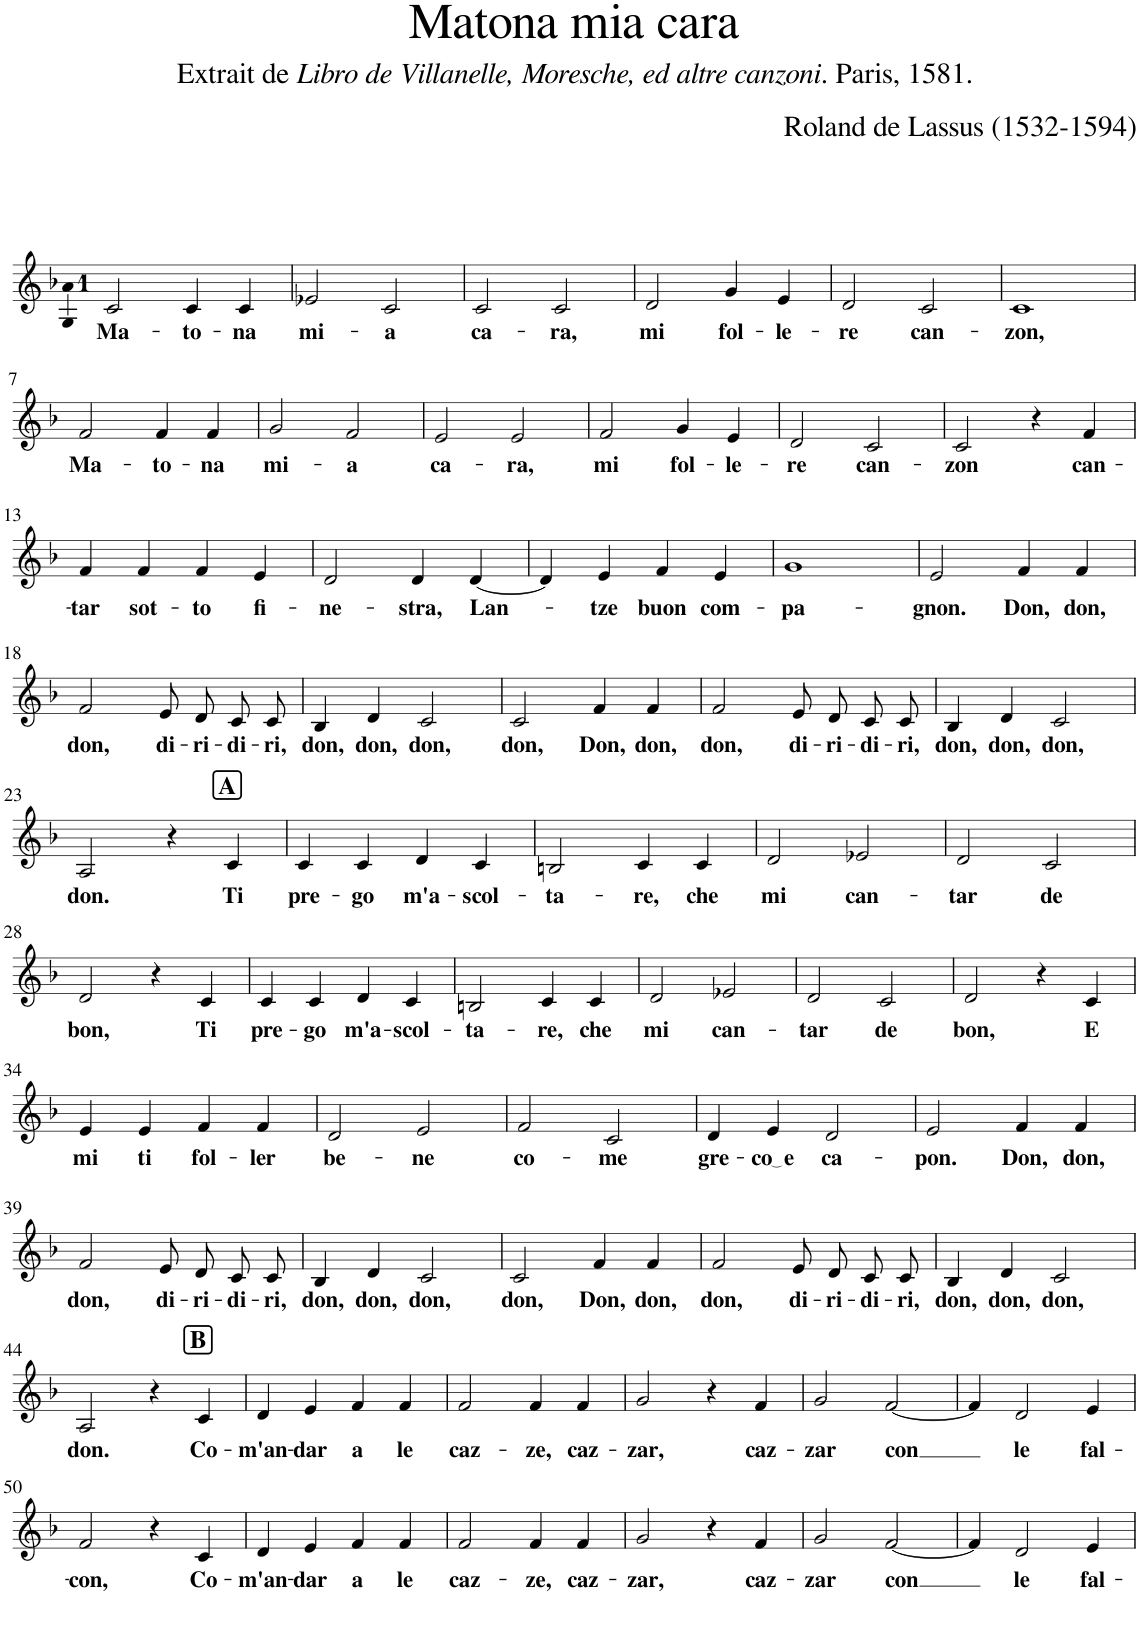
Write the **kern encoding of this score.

**kern	**text
*part1	*part1
*staff1	*staff1
*I"Alto	*
*clefG2	*
*k[b-]	*
*M1/4	*
=1	=1
!	!LO:LY:b
[4c/	Ma-
4ryy	.
!	!LO:LY:b
4c/	-to-
!	!LO:LY:b
4c/	-na
=2	=2
!	!LO:LY:b
[4e-X/	mi-
4c/]	.
!	!LO:LY:b
2c/	-a
=3	=3
!	!LO:LY:b
[4c/	ca-
4e-/]	.
!	!LO:LY:b
2c/	-ra,
=4	=4
!	!LO:LY:b
[4d/	mi
4c/]	.
!	!LO:LY:b
4g/	fol-
!	!LO:LY:b
4e/	-le-
=5	=5
!	!LO:LY:b
[4d/	-re
4d/]	.
!	!LO:LY:b
2c/	can-
=6	=6
!	!LO:LY:b
[4c	-zon,
4d/]	.
!!LO:LB:g=z
=7	=7
!	!LO:LY:b
[4f/	Ma-
4c_	.
!	!LO:LY:b
4f/	-to-
!	!LO:LY:b
4f/	-na
=8	=8
!	!LO:LY:b
[4g/	mi-
4f/]	.
4c_	.
!	!LO:LY:b
2f/	-a
=9	=9
!	!LO:LY:b
[4e/	ca-
4g/]	.
4c]	.
!	!LO:LY:b
2e/	-ra,
=10	=10
!	!LO:LY:b
[4f/	mi
4e/]	.
!	!LO:LY:b
4g/	fol-
!	!LO:LY:b
4e/	-le-
=11	=11
!	!LO:LY:b
[4d/	-re
4f/]	.
!	!LO:LY:b
2c/	can-
=12	=12
!	!LO:LY:b
[4c/	-zon
4d/]	.
4r	.
!	!LO:LY:b
4f/	can-
!!LO:LB:g=z
=13	=13
!	!LO:LY:b
4f/	-tar
4c/]	.
!	!LO:LY:b
4f/	sot-
!	!LO:LY:b
4f/	-to
!	!LO:LY:b
4e/	fi-
=14	=14
!	!LO:LY:b
[4d/	-ne-
4ryy	.
!	!LO:LY:b
4d/	-stra,
!	!LO:LY:b
[4d/	Lan-
=15	=15
4d/]	.
4d/]	.
!	!LO:LY:b
4e/	-tze
!	!LO:LY:b
4f/	buon
!	!LO:LY:b
4e/	com-
=16	=16
!	!LO:LY:b
[4g	-pa-
=17	=17
!	!LO:LY:b
[4e/	-gnon.
4g_	.
!	!LO:LY:b
4f/	Don,
!	!LO:LY:b
4f/	don,
!!LO:LB:g=z
=18	=18
!	!LO:LY:b
[4f/	don,
4e/]	.
4g_	.
!	!LO:LY:b
8e/	di-
!	!LO:LY:b
8d/	-ri-
!	!LO:LY:b
8c/	-di-
!	!LO:LY:b
8c/	-ri,
=19	=19
!	!LO:LY:b
4B-/	don,
4f/]	.
4g]	.
!	!LO:LY:b
4d/	don,
!	!LO:LY:b
2c/	don,
=20	=20
!	!LO:LY:b
[4c/	don,
4ryy	.
!	!LO:LY:b
4f/	Don,
!	!LO:LY:b
4f/	don,
=21	=21
!	!LO:LY:b
[4f/	don,
4c/]	.
!	!LO:LY:b
8e/	di-
!	!LO:LY:b
8d/	-ri-
!	!LO:LY:b
8c/	-di-
!	!LO:LY:b
8c/	-ri,
=22	=22
!	!LO:LY:b
4B-/	don,
4f/]	.
!	!LO:LY:b
4d/	don,
!	!LO:LY:b
2c/	don,
!!LO:LB:g=z
!!LO:REH:place=s1:a:B:cj:fs=14:t=A:qo=3
=23	=23
!	!LO:LY:b
[4A/	don.
4ryy	.
4r	.
!	!LO:LY:b
4c/	Ti
=24	=24
!	!LO:LY:b
4c/	pre-
4A/]	.
!	!LO:LY:b
4c/	-go
!	!LO:LY:b
4d/	m'a-
!	!LO:LY:b
4c/	-scol-
=25	=25
!	!LO:LY:b
[4Bn/	-ta-
4ryy	.
!	!LO:LY:b
4c/	-re,
!	!LO:LY:b
4c/	che
=26	=26
!	!LO:LY:b
[4d/	mi
4B/]	.
!	!LO:LY:b
2e-X/	can-
=27	=27
!	!LO:LY:b
[4d/	-tar
4d/]	.
!	!LO:LY:b
2c/	de
!!LO:LB:g=z
=28	=28
!	!LO:LY:b
[4d/	bon,
4d/]	.
4r	.
!	!LO:LY:b
4c/	Ti
=29	=29
!	!LO:LY:b
4c/	pre-
4d/]	.
!	!LO:LY:b
4c/	-go
!	!LO:LY:b
4d/	m'a-
!	!LO:LY:b
4c/	-scol-
=30	=30
!	!LO:LY:b
[4Bn/	-ta-
4ryy	.
!	!LO:LY:b
4c/	-re,
!	!LO:LY:b
4c/	che
=31	=31
!	!LO:LY:b
[4d/	mi
4B/]	.
!	!LO:LY:b
2e-X/	can-
=32	=32
!	!LO:LY:b
[4d/	-tar
4d/]	.
!	!LO:LY:b
2c/	de
=33	=33
!	!LO:LY:b
[4d/	bon,
4d/]	.
4r	.
!	!LO:LY:b
4c/	E
!!LO:LB:g=z
=34	=34
!	!LO:LY:b
4e/	mi
4d/]	.
!	!LO:LY:b
4e/	ti
!	!LO:LY:b
4f/	fol-
!	!LO:LY:b
4f/	-ler
=35	=35
!	!LO:LY:b
[4d/	be-
4ryy	.
!	!LO:LY:b
2e/	-ne
=36	=36
!	!LO:LY:b
[4f/	co-
4d/]	.
!	!LO:LY:b
2c/	-me
=37	=37
!	!LO:LY:b
4d/	gre-
4f/]	.
!	!LO:LY:b
4e/	co e
!	!LO:LY:b
2d/	ca-
=38	=38
!	!LO:LY:b
[4e/	-pon.
4ryy	.
!	!LO:LY:b
4f/	Don,
!	!LO:LY:b
4f/	don,
!!LO:LB:g=z
=39	=39
!	!LO:LY:b
[4f/	don,
4e/]	.
!	!LO:LY:b
8e/	di-
!	!LO:LY:b
8d/	-ri-
!	!LO:LY:b
8c/	-di-
!	!LO:LY:b
8c/	-ri,
=40	=40
!	!LO:LY:b
4B-/	don,
4f/]	.
!	!LO:LY:b
4d/	don,
!	!LO:LY:b
2c/	don,
=41	=41
!	!LO:LY:b
[4c/	don,
4ryy	.
!	!LO:LY:b
4f/	Don,
!	!LO:LY:b
4f/	don,
=42	=42
!	!LO:LY:b
[4f/	don,
4c/]	.
!	!LO:LY:b
8e/	di-
!	!LO:LY:b
8d/	-ri-
!	!LO:LY:b
8c/	-di-
!	!LO:LY:b
8c/	-ri,
=43	=43
!	!LO:LY:b
4B-/	don,
4f/]	.
!	!LO:LY:b
4d/	don,
!	!LO:LY:b
2c/	don,
!!LO:LB:g=z
!!LO:REH:place=s1:a:B:cj:fs=14:t=B:qo=3
=44	=44
!	!LO:LY:b
[4A/	don.
4ryy	.
4r	.
!	!LO:LY:b
4c/	Co-
=45	=45
!	!LO:LY:b
4d/	-m'an-
4A/]	.
!	!LO:LY:b
4e/	-dar
!	!LO:LY:b
4f/	a
!	!LO:LY:b
4f/	le
=46	=46
!	!LO:LY:b
[4f/	caz-
4ryy	.
!	!LO:LY:b
4f/	-ze,
!	!LO:LY:b
4f/	caz-
=47	=47
!	!LO:LY:b
[4g/	-zar,
4f/]	.
4r	.
!	!LO:LY:b
4f/	caz-
=48	=48
!	!LO:LY:b
[4g/	-zar
4g/]	.
!	!LO:LY:b
[2f/	con
=49	=49
4f/]	.
4g/]	.
!	!LO:LY:b
2d/	le
!	!LO:LY:b
4e/	fal-
!!LO:LB:g=z
=50	=50
!	!LO:LY:b
[4f/	-con,
4ryy	.
4r	.
!	!LO:LY:b
4c/	Co-
=51	=51
!	!LO:LY:b
4d/	-m'an-
4f/]	.
!	!LO:LY:b
4e/	-dar
!	!LO:LY:b
4f/	a
!	!LO:LY:b
4f/	le
=52	=52
!	!LO:LY:b
[4f/	caz-
4ryy	.
!	!LO:LY:b
4f/	-ze,
!	!LO:LY:b
4f/	caz-
=53	=53
!	!LO:LY:b
[4g/	-zar,
4f/]	.
4r	.
!	!LO:LY:b
4f/	caz-
=54	=54
!	!LO:LY:b
[4g/	-zar
4g/]	.
!	!LO:LY:b
[2f/	con
=55	=55
4f/]	.
4g/]	.
!	!LO:LY:b
2d/	le
!	!LO:LY:b
4e/	fal-
=	=
*-	*-
